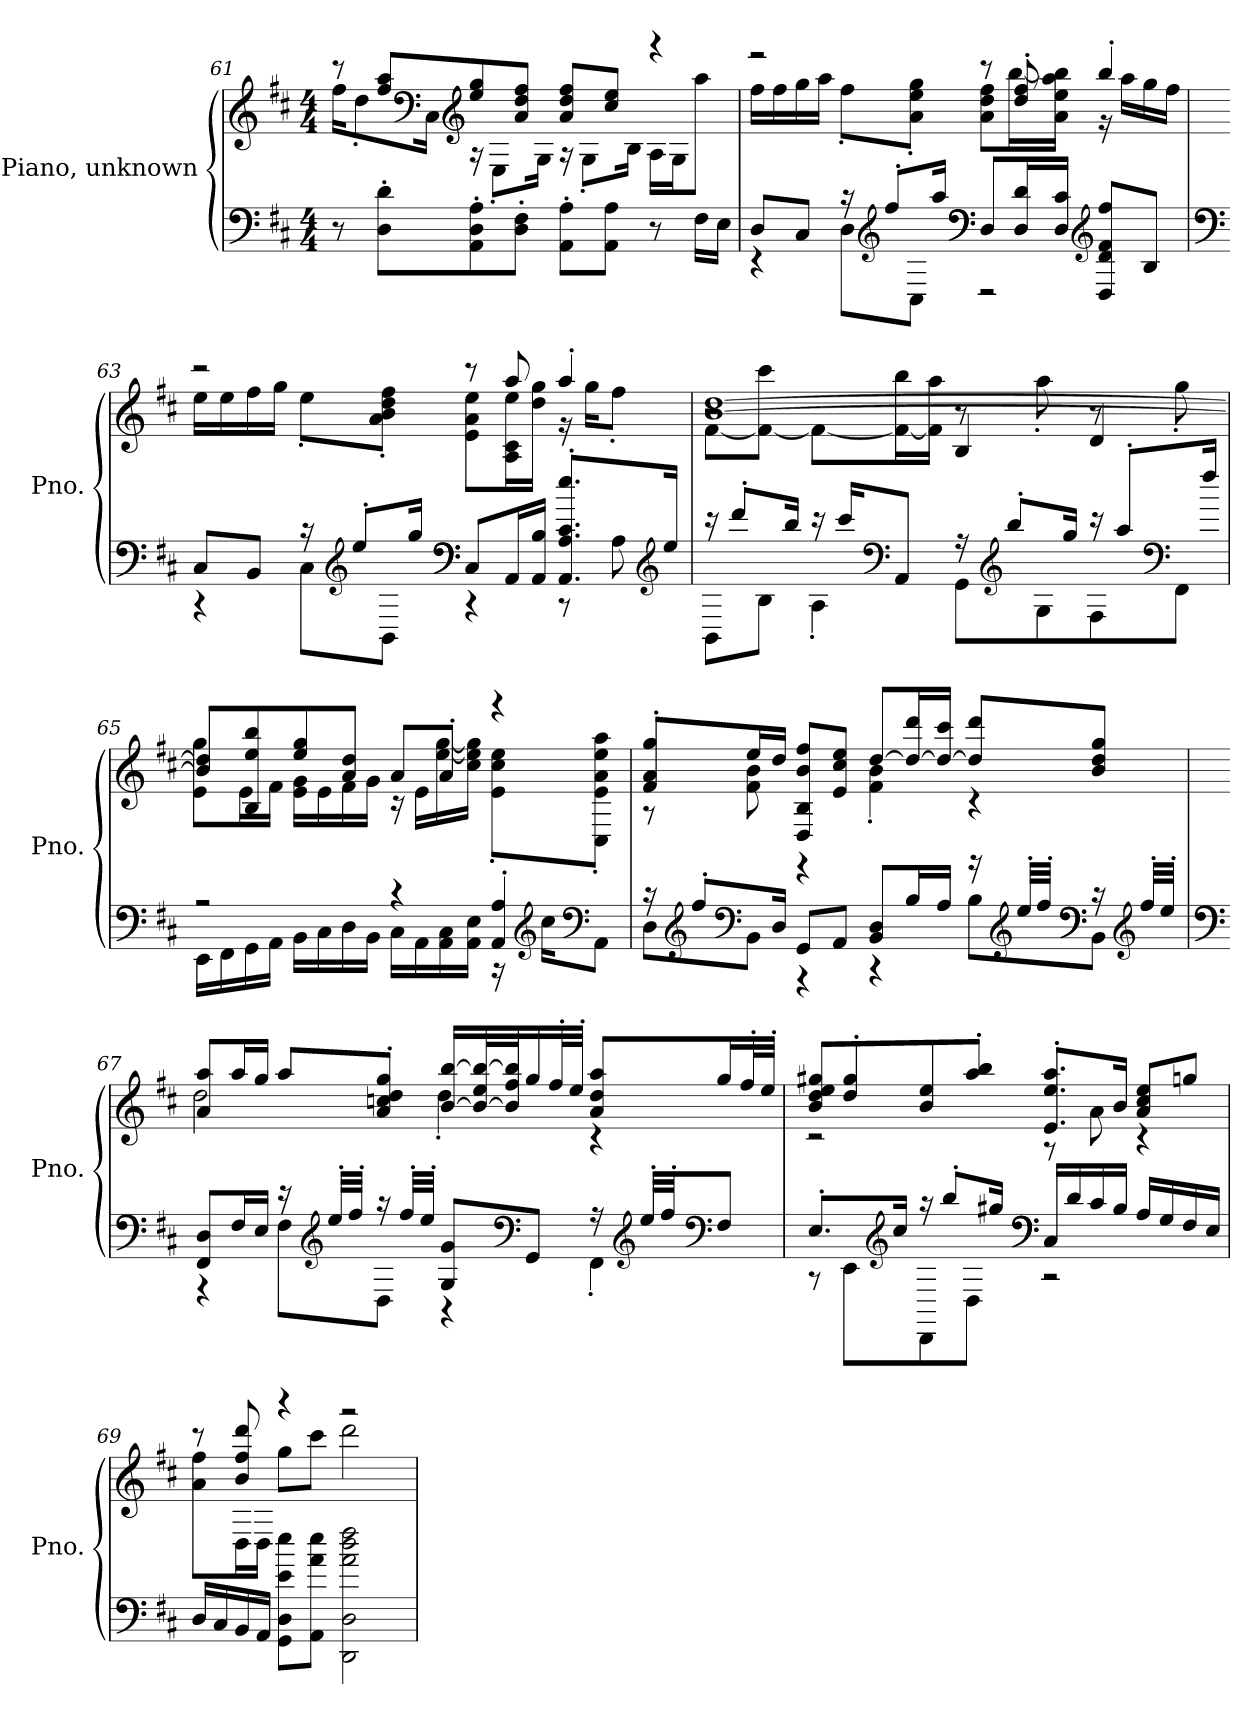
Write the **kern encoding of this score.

**kern	**kern
*part1	*part1
*staff2	*staff1
*I"Piano, unknown	*
*I'Pno.	*
*clefF4	*clefG2
*k[f#c#]	*k[f#c#]
*M4/4	*M4/4
=61	=61
*	*^
8r	8r	16ff#\KL
.	.	8dd'\
8D\' 8d\'L	8ff#/ 8aa/L	.
*	*clefF4	*
.	.	16C#\Jk
*	*clefG2	*
8AA\' 8D\' 8A\'	8ee/ 8gg/	16r
.	.	8E'\L
8D\' 8F#\'J	8a/ 8dd/ 8ff#/J	.
.	.	16G\Jk
8AA\' 8A\'L	8a/ 8dd/ 8ff#/L	16r
.	.	8G'\L
8AA\ 8A\J	8cc#/ 8ee/J	.
.	.	16B\Jk
8r	4r	16A\LL
.	.	16G\J
16F#\LL	.	8aa\J
16E\JJ	.	.
!!LO:LB:g=z	!!
=62	=62	=62
*^	*	*
8D/L	4r	2r	16ff#\LL
.	.	.	16ff#\
8C#/J	.	.	16gg\
.	.	.	16aa\JJ
16r	8D\L	.	8ff#'\L
*clefG2	*	*	*
8ff#'/L	.	.	.
.	8C#\J	.	8a\' 8ee\' 8gg\'J
16aa/Jk	.	.	.
*clefF4	*	*	*
8D/L	2r	8r	8a\ 8dd\ 8ff#\L
16D/ 16d/L	.	8dd/' 8ff#/'	[16bb\L
16D/ 16c#/JJ	.	.	16a\ 16ee\ 16aa\ 16bb\]JJ
*clefG2	*	*	*
8D/ 8d/ 8f#/ 8ff#/L	.	4bb'/	16r
.	.	.	16aa\LL
8B/J	.	.	16gg\
.	.	.	16ff#\JJ
=63	=63	=63	=63
*clefF4	*	*	*
8C#/L	4r	2r	16ee\LL
.	.	.	16ee\
8BB/J	.	.	16ff#\
.	.	.	16gg\JJ
16r	8C#\L	.	8ee'\L
*clefG2	*	*	*
8ee'/L	.	.	.
.	8BB\J	.	8a\' 8b\' 8dd\' 8ff#\'J
16gg/Jk	.	.	.
*clefF4	*	*	*
8C#/L	4r	8r	8e\ 8a\ 8ee\L
16AA/L	.	8aa/	16A\ 16c#\ 16ee\L
16AA/ 16B/JJ	.	.	16dd\ 16gg\JJ
8.AA/' 8.A/' 8.c#/' 8.ee/'L	8r	4aa'/	16r
.	.	.	16gg\KL
.	8A\	.	8ff#'\J
*clefG2	*	*	*
16ee/Jk	.	.	.
!!LO:PB:g=z
=64	=64	=64	=64
*	*	*	*^
16r	8BB\L	[1b [1dd	[8f#\L	2r
8ddd'/L	.	.	.	.
.	8B\J	.	8f#\_ 8ccc#\J	.
16bb/Jk	.	.	.	.
16r	4A'\	.	8f#\L_	.
16ccc#/KL	.	.	.	.
*clefF4	*	*	*	*
8AA/J	.	.	16f#\_ 16bb\L	.
.	.	.	16f#\] 16aa\JJ	.
16r	8GG\L	.	8r	4B/
*clefG2	*	*	*	*
8bb'/L	.	.	.	.
.	8G\	.	8aa'\	.
16gg/Jk	.	.	.	.
16r	8F#\	.	8r	4d/
8aa'/L	.	.	.	.
*clefF4	*	*	*	*
.	8FF#\J	.	8gg'\	.
16ff#/Jk	.	.	.	.
*	*	*	*v	*v
=65	=65	=65	=65
2r	16EE\LL	8b/] 8dd/]L	8e\ 8gg\L
.	16FF#\	.	.
.	16GG\	8B/ 8ee/ 8bb/	16e\L
.	16AA\JJ	.	16f#\JJ
.	16BB\LL	8ee/ 8gg/	16e\ 16g\LL
.	16C#\	.	16e\
.	16D\	8a/ 8dd/J	16f#\
.	16BB\JJ	.	16g\JJ
4r	16C#\LL	8a/L	16r
.	16AA\	.	16e\LL
.	16AA\ 16C#\	8a'/J	[16ee\ [16gg\
.	16AA\ 16E\JJ	.	16cc#\ 16ee\] 16gg\]JJ
4AA/' 4A/'	16r	4r	8e\' 8cc#\' 8ee\'L
*clefG2	*	*	*
.	16cc#\KL	.	.
*clefF4	*	*	*
.	8AA\J	.	8C#\' 8e\' 8a\' 8ee\' 8aa\'J
!!LO:LB:g=z	!!
=66	=66	=66	=66
16r	8D\L	8f#/' 8a/' 8gg/'L	8r
*clefG2	*	*	*
8ff#'/L	.	.	.
*clefF4	*	*	*
.	8BB\J	16ee/L	8f#\ 8b\
16D/Jk	.	16dd/JJ	.
8GG/L	4r	8D/ 8B/ 8b/ 8ff#/L	4r
8AA/J	.	8e/ 8cc#/ 8ee/J	.
8BB/ 8D/L	4r	[8dd/L	4f#\' 4b\'
16B/L	.	16dd/_ 16ddd/L	.
16A/JJ	.	16dd/_ 16ccc#/JJ	.
16r	8B\L	8dd/] 8ddd/L	4r
*clefG2	*	*	*
32ee'/LLL	.	.	.
32ff#'/JJJ	.	.	.
*clefF4	*	*	*
16r	8BB\J	8b/ 8dd/ 8gg/J	.
*clefG2	*	*	*
32ff#'/LLL	.	.	.
32ee'/JJJ	.	.	.
!!LO:LB:g=z	!!
=67	=67	=67	=67
*clefF4	*	*	*
8FF#/ 8D/L	4r	8a/ 8aa/L	2dd\
16F#/L	.	16aa/L	.
16E/JJ	.	16gg/JJ	.
16r	8F#\L	8aa/L	.
*clefG2	*	*	*
32ee'/LLL	.	.	.
32ff#'/JJJ	.	.	.
16r	8D\J	8a/' 8ccn/' 8dd/' 8gg/'J	.
32ff#'/LLL	.	.	.
32ee'/JJJ	.	.	.
8G/ 8g/L	4r	[16b/ [16bb/LL	4dd'\
.	.	32b/_ 32ee/ 32bb/_L	.
.	.	32b/] 32ff#/ 32bb/]J	.
*clefF4	*	*	*
8GG/J	.	16gg/	.
.	.	32ff#'/L	.
.	.	32ee'/JJJ	.
16r	4FF#'\	8a/ 8dd/ 8aa/L	4r
*clefG2	*	*	*
32ee'/LLL	.	.	.
32ff#'/JJ	.	.	.
*clefF4	*	*	*
8F#/J	.	16gg/L	.
.	.	32ff#'/L	.
.	.	32ee'/JJJ	.
!!LO:LB:g=z	!!
=68	=68	=68	=68
8.E'/L	8r	8b/ 8dd/ 8ee/ 8gg#X/L	2r
.	8EE\L	8dd/' 8gg#/'	.
*clefG2	*	*	*
16cc#/Jk	.	.	.
16r	8DD\	8b/ 8ee/	.
8bb'/L	.	.	.
.	8D\J	8aa/' 8bb/'J	.
16gg#X/Jk	.	.	.
*clefF4	*	*	*
16C#/LL	2r	8.e/' 8.ee/' 8.aa/'L	8r
16d/	.	.	.
16c#/	.	.	8a\
16B/JJ	.	16b/Jk	.
16A/LL	.	8a/ 8cc#/ 8ee/L	4r
16G/	.	.	.
16F#/	.	8ggn/J	.
16E/JJ	.	.	.
*v	*v	*	*
=69	=69	=69
16D/LL	8r	8a\ 8ff#\L
16C#/	.	.
16BB/	8b/ 8ff#/ 8ddd/	16D\L
16AA/JJ	.	16D\JJ
8GG\ 8D\ 8e\ 8ee\L	4r	8gg\L
8AA\ 8a\ 8ee\J	.	8ccc#\J
2DD\ 2D\ 2a\ 2dd\ 2ff#\	2r	2ddd\
*	*v	*v
=	=
*-	*-
